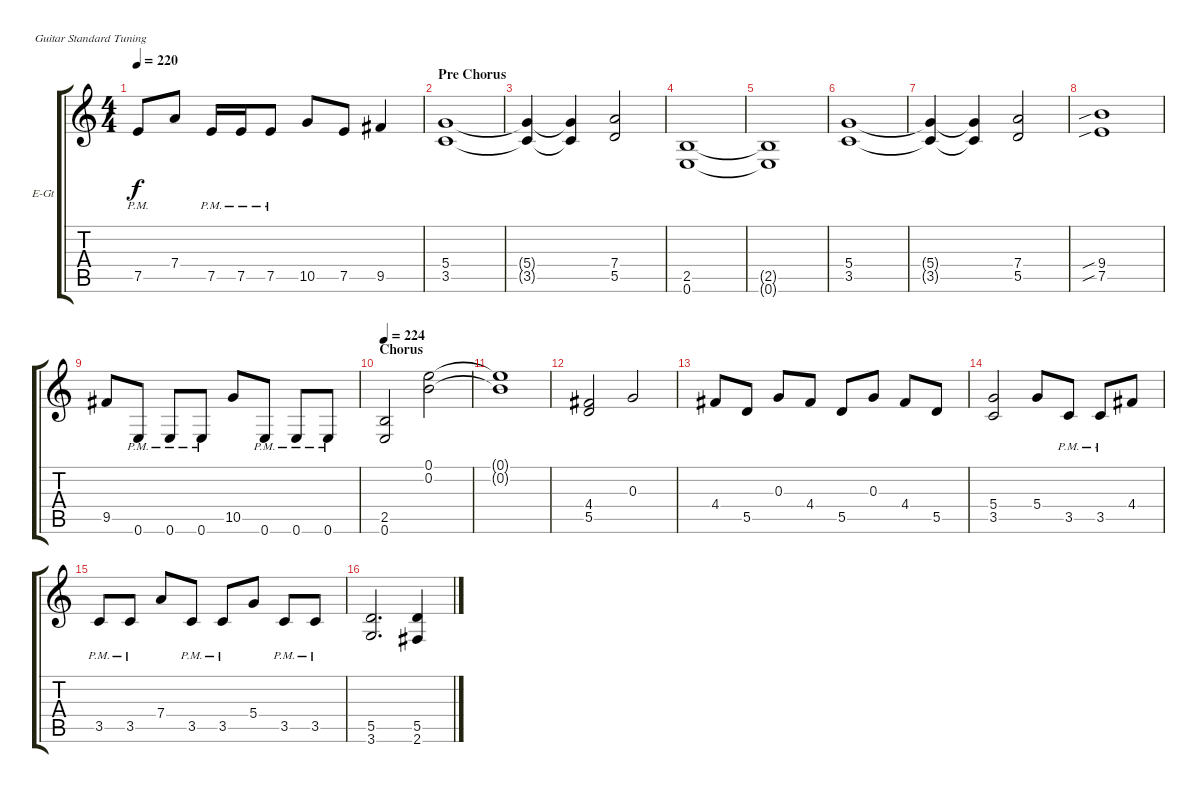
\bracketExtendMode groupsimilarinstruments
\firstSystemTrackNameOrientation horizontal
\otherSystemsTrackNameOrientation horizontal
\track ("Electric Guitar 1" "E-Gt") {instrument distortionguitar}
\staff {score tabs}
\tuning (E4 B3 G3 D3 A2 E2)
\ts (4 4)
\tempo 220
\clef g2
\ks c
7.5{pm}.8{dy f} 7.4.8 7.5{pm}.16 7.5{pm}.16 7.5{pm}.8 10.5.8 7.5.8 9.5.4 |
\section ("" "Pre Chorus")
(5.4 3.5).1 |
(5.4{t} 3.5{t}).4 (5.4{t} 3.5{t}).4 (7.4 5.5).2 |
(2.5 0.6).1 |
(2.5{t} 0.6{t}).1 |
(5.4 3.5).1 |
(5.4{t} 3.5{t}).4 (5.4{t} 3.5{t}).4 (7.4 5.5).2 |
(9.4{sib} 7.5{sib}).1 |
9.5.8 0.6{pm}.8 0.6{pm}.8 0.6{pm}.8 10.5.8 0.6{pm}.8 0.6{pm}.8 0.6{pm}.8 |
\section ("" "Chorus")
\tempo (224 0.00625)
(2.5 0.6).2 (0.1 0.2).2 |
(0.1{t} 0.2{t}).1 |
(4.4 5.5).2 0.3.2 |
4.4.8 5.5.8 0.3.8 4.4.8 5.5.8 0.3.8 4.4.8 5.5.8 |
(5.4 3.5).2 5.4.8 3.5{pm}.8 3.5{pm}.8 4.4.8 |
3.5{pm}.8 3.5{pm}.8 7.4.8 3.5{pm}.8 3.5{pm}.8 5.4.8 3.5{pm}.8 3.5{pm}.8 |
(5.5 3.6).2{d} (5.5 2.6).4
